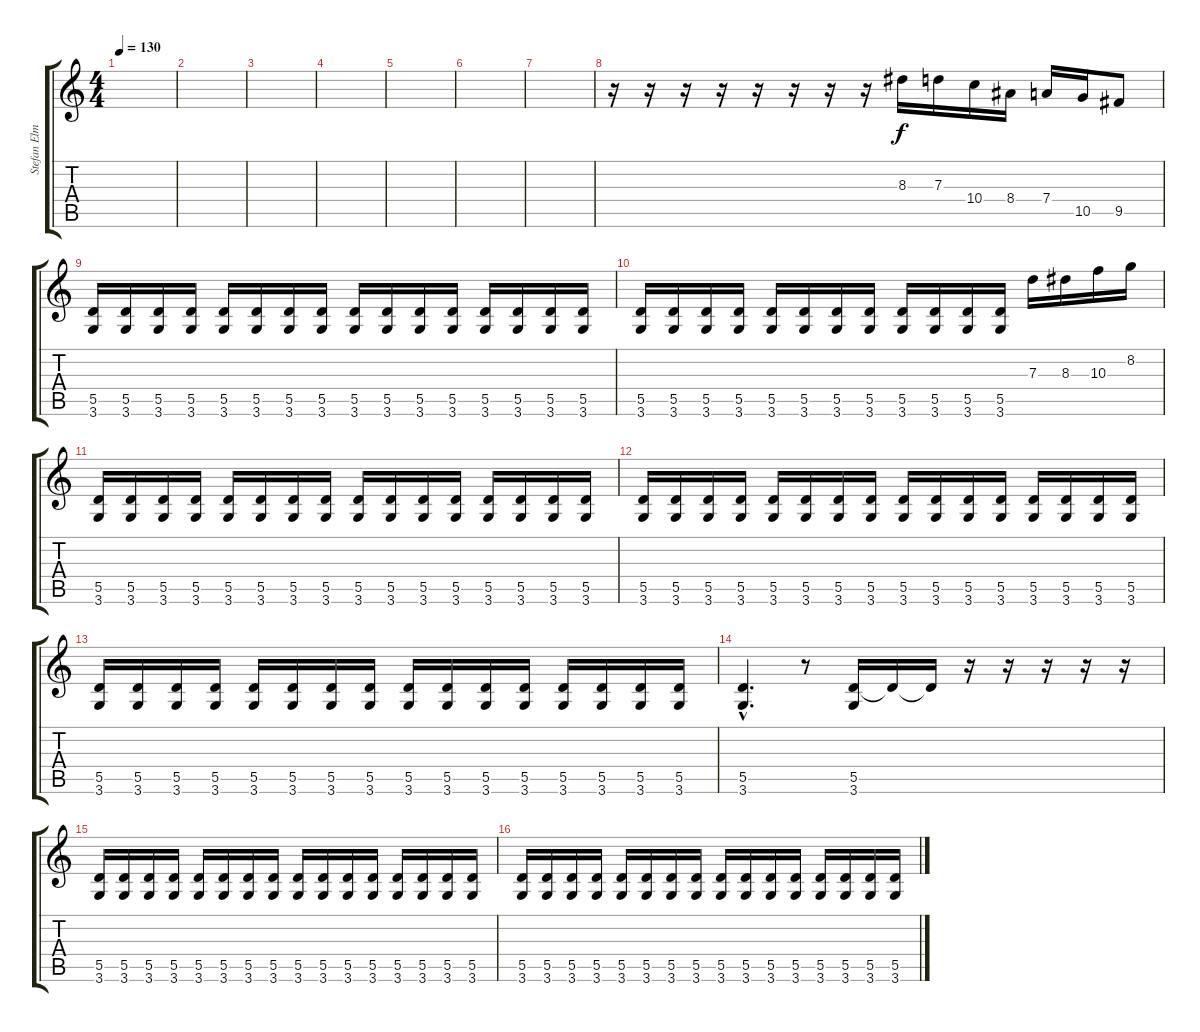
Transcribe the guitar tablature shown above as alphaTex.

\track ("Stefan Elmgren - Rythm Guitar" "Stefan Elm") {instrument distortionguitar}
\staff {score tabs}
\tuning (E4 B3 G3 D3 A2 E2) {hide}
\ts (4 4)
\tempo 130
\clef g2
\ks c
|
|
|
|
|
|
|
r.16 r.16 r.16 r.16 r.16 r.16 r.16 r.16 8.3.16 7.3.16 10.4.16 8.4.16 7.4.16 10.5.16 9.5.8 |
(5.5 3.6).16 (5.5 3.6).16 (5.5 3.6).16 (5.5 3.6).16 (5.5 3.6).16 (5.5 3.6).16 (5.5 3.6).16 (5.5 3.6).16 (5.5 3.6).16 (5.5 3.6).16 (5.5 3.6).16 (5.5 3.6).16 (5.5 3.6).16 (5.5 3.6).16 (5.5 3.6).16 (5.5 3.6).16 |
(5.5 3.6).16 (5.5 3.6).16 (5.5 3.6).16 (5.5 3.6).16 (5.5 3.6).16 (5.5 3.6).16 (5.5 3.6).16 (5.5 3.6).16 (5.5 3.6).16 (5.5 3.6).16 (5.5 3.6).16 (5.5 3.6).16 7.3.16 8.3.16 10.3.16 8.2.16 |
(5.5 3.6).16 (5.5 3.6).16 (5.5 3.6).16 (5.5 3.6).16 (5.5 3.6).16 (5.5 3.6).16 (5.5 3.6).16 (5.5 3.6).16 (5.5 3.6).16 (5.5 3.6).16 (5.5 3.6).16 (5.5 3.6).16 (5.5 3.6).16 (5.5 3.6).16 (5.5 3.6).16 (5.5 3.6).16 |
(5.5 3.6).16 (5.5 3.6).16 (5.5 3.6).16 (5.5 3.6).16 (5.5 3.6).16 (5.5 3.6).16 (5.5 3.6).16 (5.5 3.6).16 (5.5 3.6).16 (5.5 3.6).16 (5.5 3.6).16 (5.5 3.6).16 (5.5 3.6).16 (5.5 3.6).16 (5.5 3.6).16 (5.5 3.6).16 |
(5.5 3.6).16 (5.5 3.6).16 (5.5 3.6).16 (5.5 3.6).16 (5.5 3.6).16 (5.5 3.6).16 (5.5 3.6).16 (5.5 3.6).16 (5.5 3.6).16 (5.5 3.6).16 (5.5 3.6).16 (5.5 3.6).16 (5.5 3.6).16 (5.5 3.6).16 (5.5 3.6).16 (5.5 3.6).16 |
(5.5{hac} 3.6{hac}).4{d} r.8 (5.5 3.6).16 5.5{t}.16 5.5{t}.16 r.16 r.16 r.16 r.16 r.16 |
(5.5 3.6).16 (5.5 3.6).16 (5.5 3.6).16 (5.5 3.6).16 (5.5 3.6).16 (5.5 3.6).16 (5.5 3.6).16 (5.5 3.6).16 (5.5 3.6).16 (5.5 3.6).16 (5.5 3.6).16 (5.5 3.6).16 (5.5 3.6).16 (5.5 3.6).16 (5.5 3.6).16 (5.5 3.6).16 |
(5.5 3.6).16 (5.5 3.6).16 (5.5 3.6).16 (5.5 3.6).16 (5.5 3.6).16 (5.5 3.6).16 (5.5 3.6).16 (5.5 3.6).16 (5.5 3.6).16 (5.5 3.6).16 (5.5 3.6).16 (5.5 3.6).16 (5.5 3.6).16 (5.5 3.6).16 (5.5 3.6).16 (5.5 3.6).16
